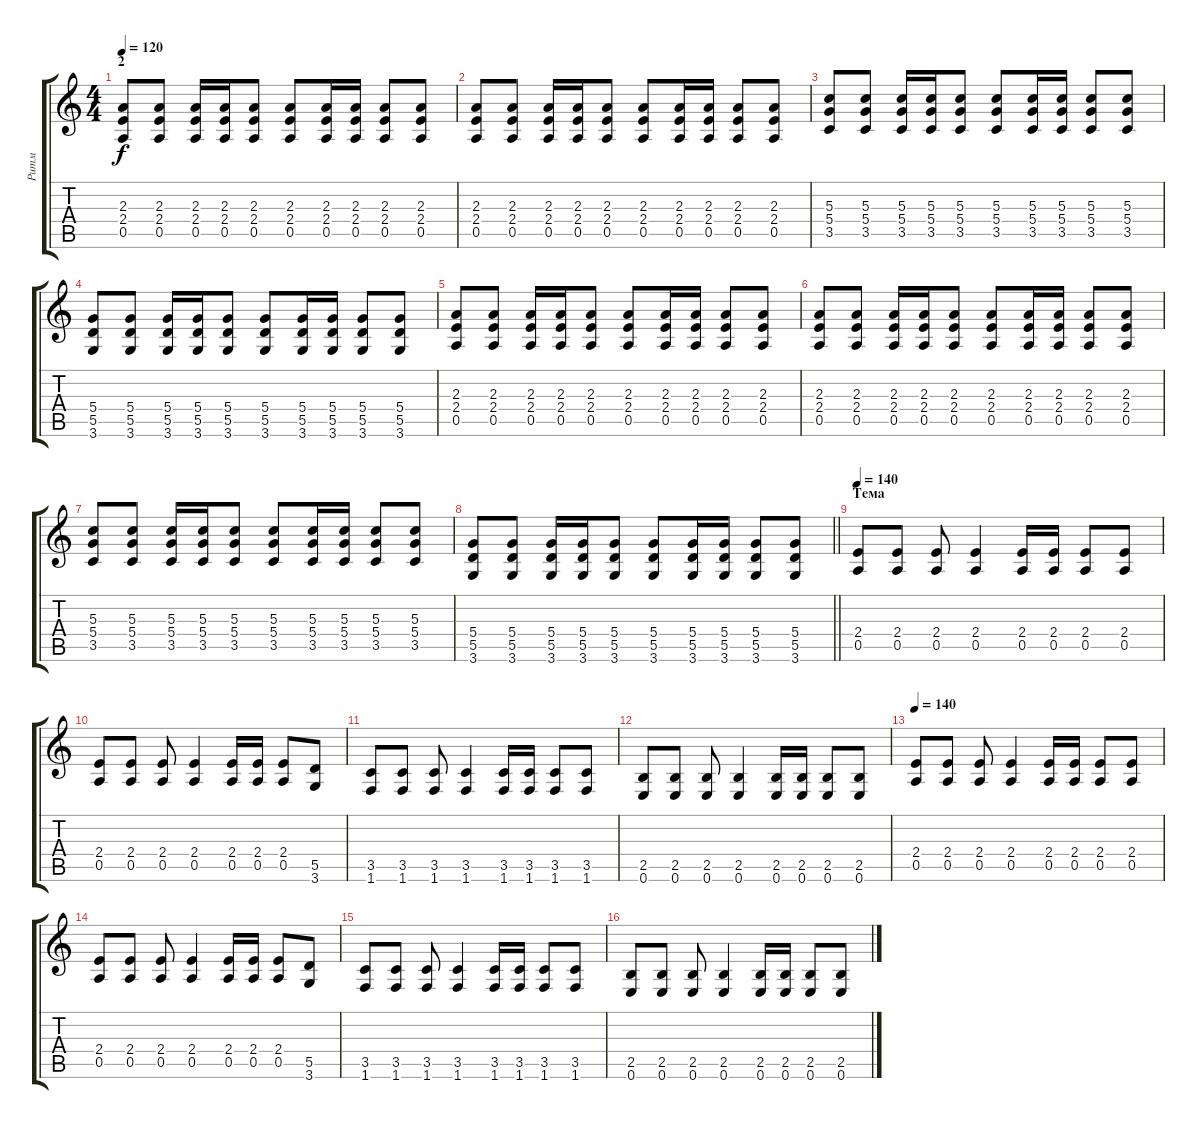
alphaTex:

\track ("Ритм" "Ритм") {instrument distortionguitar}
\staff {score tabs}
\tuning (E4 B3 G3 D3 A2 E2) {hide}
\ts (4 4)
\section ("" "2")
\tempo 120
\clef g2
\ks c
(2.3 2.4 0.5).8{dy f} (2.3 2.4 0.5).8 (2.3 2.4 0.5).16 (2.3 2.4 0.5).16 (2.3 2.4 0.5).8 (2.3 2.4 0.5).8 (2.3 2.4 0.5).16 (2.3 2.4 0.5).16 (2.3 2.4 0.5).8 (2.3 2.4 0.5).8 |
(2.3 2.4 0.5).8 (2.3 2.4 0.5).8 (2.3 2.4 0.5).16 (2.3 2.4 0.5).16 (2.3 2.4 0.5).8 (2.3 2.4 0.5).8 (2.3 2.4 0.5).16 (2.3 2.4 0.5).16 (2.3 2.4 0.5).8 (2.3 2.4 0.5).8 |
(5.3 5.4 3.5).8 (5.3 5.4 3.5).8 (5.3 5.4 3.5).16 (5.3 5.4 3.5).16 (5.3 5.4 3.5).8 (5.3 5.4 3.5).8 (5.3 5.4 3.5).16 (5.3 5.4 3.5).16 (5.3 5.4 3.5).8 (5.3 5.4 3.5).8 |
(5.4 5.5 3.6).8 (5.4 5.5 3.6).8 (5.4 5.5 3.6).16 (5.4 5.5 3.6).16 (5.4 5.5 3.6).8 (5.4 5.5 3.6).8 (5.4 5.5 3.6).16 (5.4 5.5 3.6).16 (5.4 5.5 3.6).8 (5.4 5.5 3.6).8 |
(2.3 2.4 0.5).8 (2.3 2.4 0.5).8 (2.3 2.4 0.5).16 (2.3 2.4 0.5).16 (2.3 2.4 0.5).8 (2.3 2.4 0.5).8 (2.3 2.4 0.5).16 (2.3 2.4 0.5).16 (2.3 2.4 0.5).8 (2.3 2.4 0.5).8 |
(2.3 2.4 0.5).8 (2.3 2.4 0.5).8 (2.3 2.4 0.5).16 (2.3 2.4 0.5).16 (2.3 2.4 0.5).8 (2.3 2.4 0.5).8 (2.3 2.4 0.5).16 (2.3 2.4 0.5).16 (2.3 2.4 0.5).8 (2.3 2.4 0.5).8 |
(5.3 5.4 3.5).8 (5.3 5.4 3.5).8 (5.3 5.4 3.5).16 (5.3 5.4 3.5).16 (5.3 5.4 3.5).8 (5.3 5.4 3.5).8 (5.3 5.4 3.5).16 (5.3 5.4 3.5).16 (5.3 5.4 3.5).8 (5.3 5.4 3.5).8 |
\barLineRight lightlight
(5.4 5.5 3.6).8 (5.4 5.5 3.6).8 (5.4 5.5 3.6).16 (5.4 5.5 3.6).16 (5.4 5.5 3.6).8 (5.4 5.5 3.6).8 (5.4 5.5 3.6).16 (5.4 5.5 3.6).16 (5.4 5.5 3.6).8 (5.4 5.5 3.6).8 |
\section ("" "Тема")
\tempo 140
(2.4 0.5).8 (2.4 0.5).8 (2.4 0.5).8 (2.4 0.5).4 (2.4 0.5).16 (2.4 0.5).16 (2.4 0.5).8 (2.4 0.5).8 |
(2.4 0.5).8 (2.4 0.5).8 (2.4 0.5).8 (2.4 0.5).4 (2.4 0.5).16 (2.4 0.5).16 (2.4 0.5).8 (5.5 3.6).8 |
(3.5 1.6).8 (3.5 1.6).8 (3.5 1.6).8 (3.5 1.6).4 (3.5 1.6).16 (3.5 1.6).16 (3.5 1.6).8 (3.5 1.6).8 |
(2.5 0.6).8 (2.5 0.6).8 (2.5 0.6).8 (2.5 0.6).4 (2.5 0.6).16 (2.5 0.6).16 (2.5 0.6).8 (2.5 0.6).8 |
\tempo 140
(2.4 0.5).8 (2.4 0.5).8 (2.4 0.5).8 (2.4 0.5).4 (2.4 0.5).16 (2.4 0.5).16 (2.4 0.5).8 (2.4 0.5).8 |
(2.4 0.5).8 (2.4 0.5).8 (2.4 0.5).8 (2.4 0.5).4 (2.4 0.5).16 (2.4 0.5).16 (2.4 0.5).8 (5.5 3.6).8 |
(3.5 1.6).8 (3.5 1.6).8 (3.5 1.6).8 (3.5 1.6).4 (3.5 1.6).16 (3.5 1.6).16 (3.5 1.6).8 (3.5 1.6).8 |
(2.5 0.6).8 (2.5 0.6).8 (2.5 0.6).8 (2.5 0.6).4 (2.5 0.6).16 (2.5 0.6).16 (2.5 0.6).8 (2.5 0.6).8
